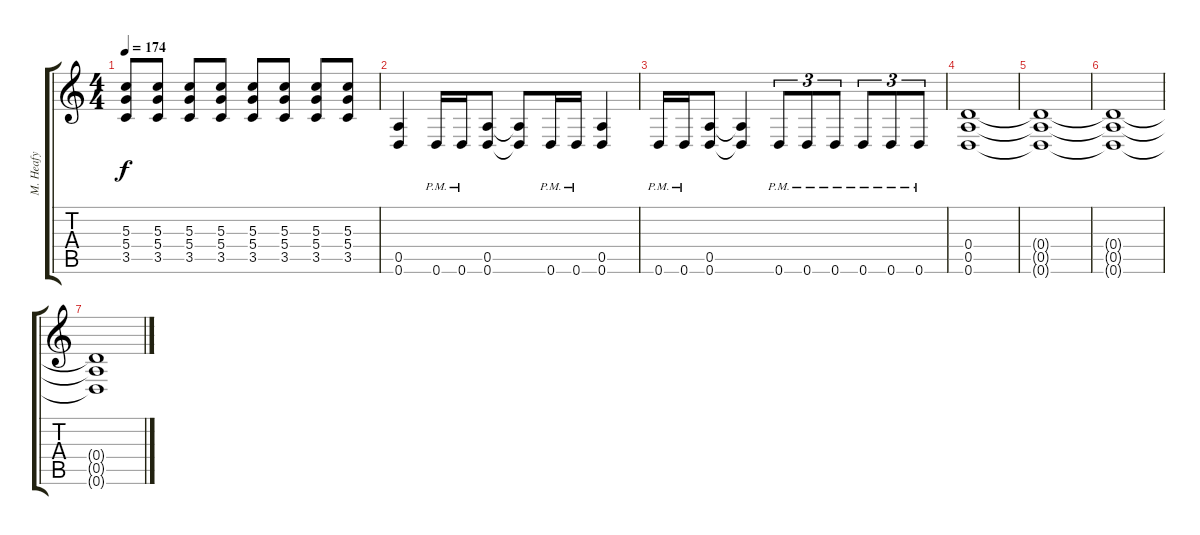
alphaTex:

\track ("M. Heafy" "M. Heafy") {instrument distortionguitar}
\staff {score tabs}
\tuning (E4 B3 G3 D3 A2 D2) {hide}
\ts (4 4)
\tempo 174
\clef g2
\ks c
(5.3 5.4 3.5).8{dy f} (5.3 5.4 3.5).8 (5.3 5.4 3.5).8 (5.3 5.4 3.5).8 (5.3 5.4 3.5).8 (5.3 5.4 3.5).8 (5.3 5.4 3.5).8 (5.3 5.4 3.5).8 |
(0.5 0.6).4 0.6{pm}.16 0.6{pm}.16 (0.5 0.6).8 (0.5{t} 0.6{t}).8 0.6{pm}.16 0.6{pm}.16 (0.5 0.6).4 |
0.6{pm}.16 0.6{pm}.16 (0.5 0.6).8 (0.5{t} 0.6{t}).4 0.6{pm}.8{tu (3 2)} 0.6{pm}.8{tu (3 2)} 0.6{pm}.8{tu (3 2)} 0.6{pm}.8{tu (3 2)} 0.6{pm}.8{tu (3 2)} 0.6{pm}.8{tu (3 2)} |
(0.4 0.5 0.6).1 |
(0.4{t} 0.5{t} 0.6{t}).1{volume 2} |
(0.4{t} 0.5{t} 0.6{t}).1 |
(0.4{t} 0.5{t} 0.6{t}).1
